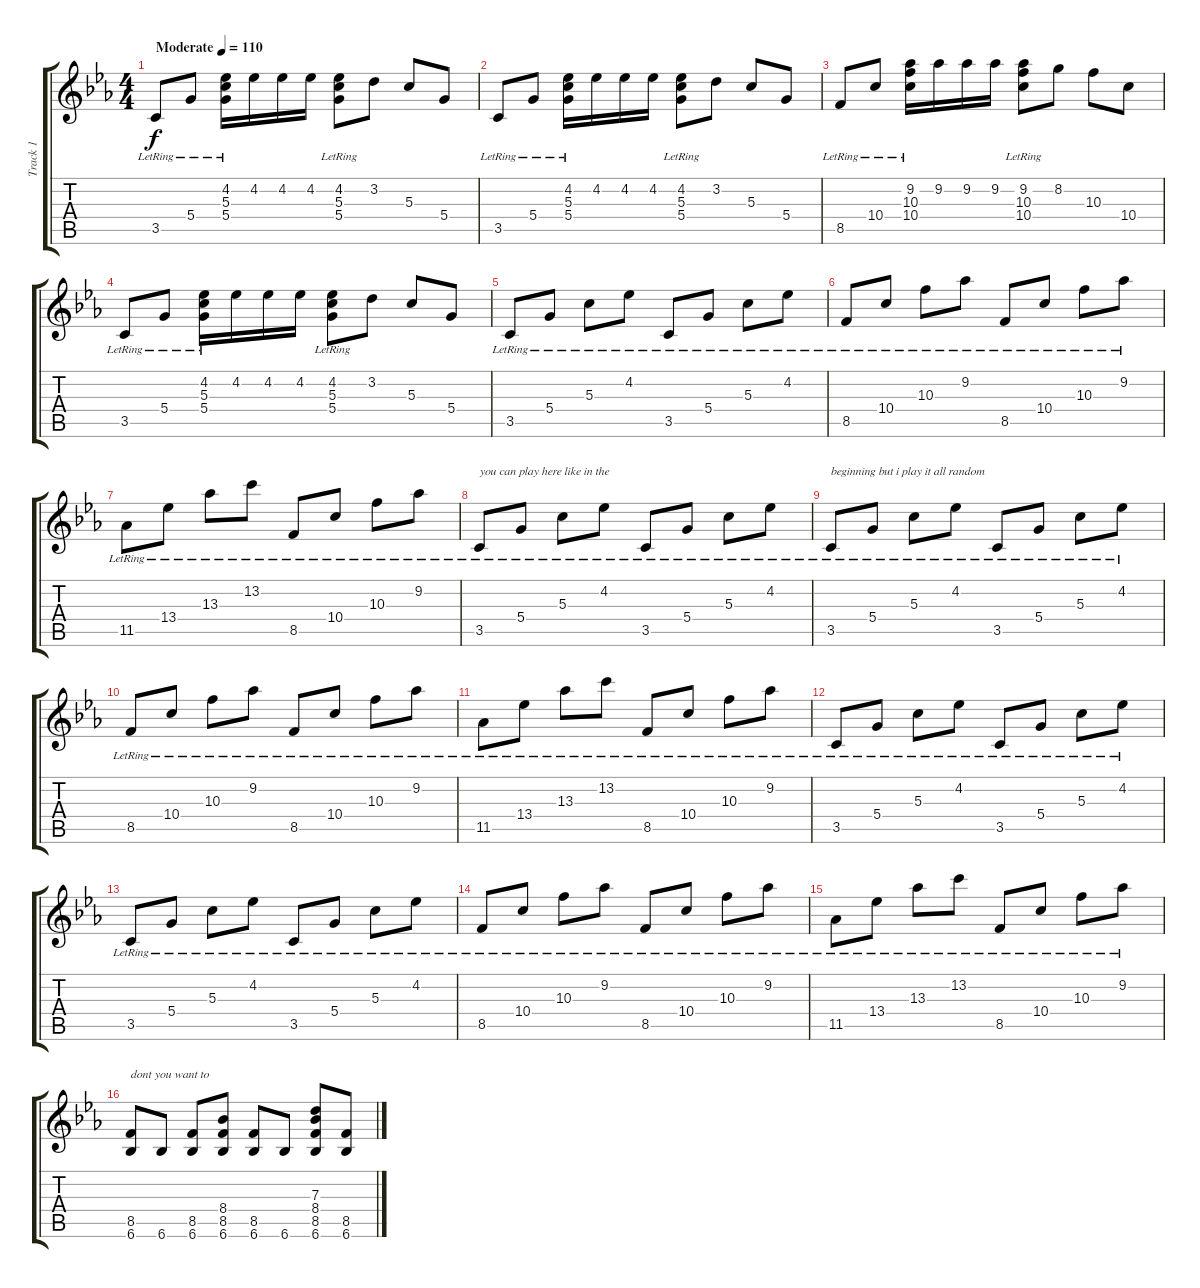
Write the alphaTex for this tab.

\track ("Track 1" "Track 1") {instrument acousticguitarsteel}
\staff {score tabs}
\tuning (E4 B3 G3 D3 A2 E2) {hide}
\ts (4 4)
\tempo (110 "Moderate")
\clef g2
\ks cminor
3.5{lr}.8{dy f instrument acousticguitarsteel} 5.4{lr}.8 (4.2 5.3{lr} 5.4{lr}).16 4.2.16 4.2.16 4.2.16 (4.2 5.3{lr} 5.4{lr}).8 3.2.8 5.3.8 5.4.8 |
3.5{lr}.8 5.4{lr}.8 (4.2 5.3{lr} 5.4{lr}).16 4.2.16 4.2.16 4.2.16 (4.2 5.3{lr} 5.4{lr}).8 3.2.8 5.3.8 5.4.8 |
8.5{lr}.8 10.4{lr}.8 (9.2 10.3{lr} 10.4{lr}).16 9.2.16 9.2.16 9.2.16 (9.2 10.3{lr} 10.4{lr}).8 8.2.8 10.3.8 10.4.8 |
3.5{lr}.8 5.4{lr}.8 (4.2 5.3{lr} 5.4{lr}).16 4.2.16 4.2.16 4.2.16 (4.2 5.3{lr} 5.4{lr}).8 3.2.8 5.3.8 5.4.8 |
3.5{lr}.8 5.4{lr}.8 5.3{lr}.8 4.2{lr}.8 3.5{lr}.8 5.4{lr}.8 5.3{lr}.8 4.2{lr}.8 |
8.5{lr}.8 10.4{lr}.8 10.3{lr}.8 9.2{lr}.8 8.5{lr}.8 10.4{lr}.8 10.3{lr}.8 9.2{lr}.8 |
11.5{lr}.8 13.4{lr}.8 13.3{lr}.8 13.2{lr}.8 8.5{lr}.8 10.4{lr}.8 10.3{lr}.8 9.2{lr}.8 |
3.5{lr}.8{txt "you can play here like in the"} 5.4{lr}.8 5.3{lr}.8 4.2{lr}.8 3.5{lr}.8 5.4{lr}.8 5.3{lr}.8 4.2{lr}.8 |
3.5{lr}.8{txt "beginning but i play it all random"} 5.4{lr}.8 5.3{lr}.8 4.2{lr}.8 3.5{lr}.8 5.4{lr}.8 5.3{lr}.8 4.2{lr}.8 |
8.5{lr}.8 10.4{lr}.8 10.3{lr}.8 9.2{lr}.8 8.5{lr}.8 10.4{lr}.8 10.3{lr}.8 9.2{lr}.8 |
11.5{lr}.8 13.4{lr}.8 13.3{lr}.8 13.2{lr}.8 8.5{lr}.8 10.4{lr}.8 10.3{lr}.8 9.2{lr}.8 |
3.5{lr}.8 5.4{lr}.8 5.3{lr}.8 4.2{lr}.8 3.5{lr}.8 5.4{lr}.8 5.3{lr}.8 4.2{lr}.8 |
3.5{lr}.8 5.4{lr}.8 5.3{lr}.8 4.2{lr}.8 3.5{lr}.8 5.4{lr}.8 5.3{lr}.8 4.2{lr}.8 |
8.5{lr}.8 10.4{lr}.8 10.3{lr}.8 9.2{lr}.8 8.5{lr}.8 10.4{lr}.8 10.3{lr}.8 9.2{lr}.8 |
11.5{lr}.8 13.4{lr}.8 13.3{lr}.8 13.2{lr}.8 8.5{lr}.8 10.4{lr}.8 10.3{lr}.8 9.2{lr}.8 |
(8.5 6.6).8{txt "dont you want to"} 6.6.8 (8.5 6.6).8 (8.4 8.5 6.6).8 (8.5 6.6).8 6.6.8 (7.3 8.4 8.5 6.6).8 (8.5 6.6).8
